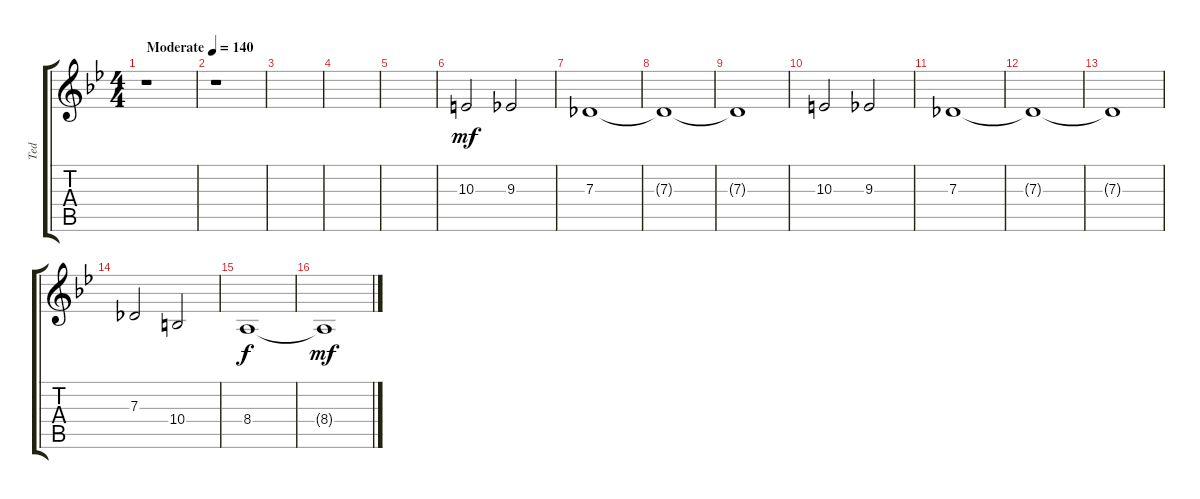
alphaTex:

\track ("Ted" "Ted") {instrument stringensemble1}
\staff {score tabs}
\tuning (Eb4 Bb3 Gb3 Db3 Ab2 Db2) {hide}
\ts (4 4)
\tempo (140 "Moderate")
\clef g2
\ks bb
r.1{dy mf instrument stringensemble1} |
r.1 |
|
|
|
10.3.2 9.3.2 |
7.3.1 |
7.3{t}.1 |
7.3{t}.1 |
10.3.2 9.3.2 |
7.3.1 |
7.3{t}.1 |
7.3{t}.1 |
7.3.2 10.4.2 |
8.4.1{dy f} |
8.4{t}.1{dy mf}
